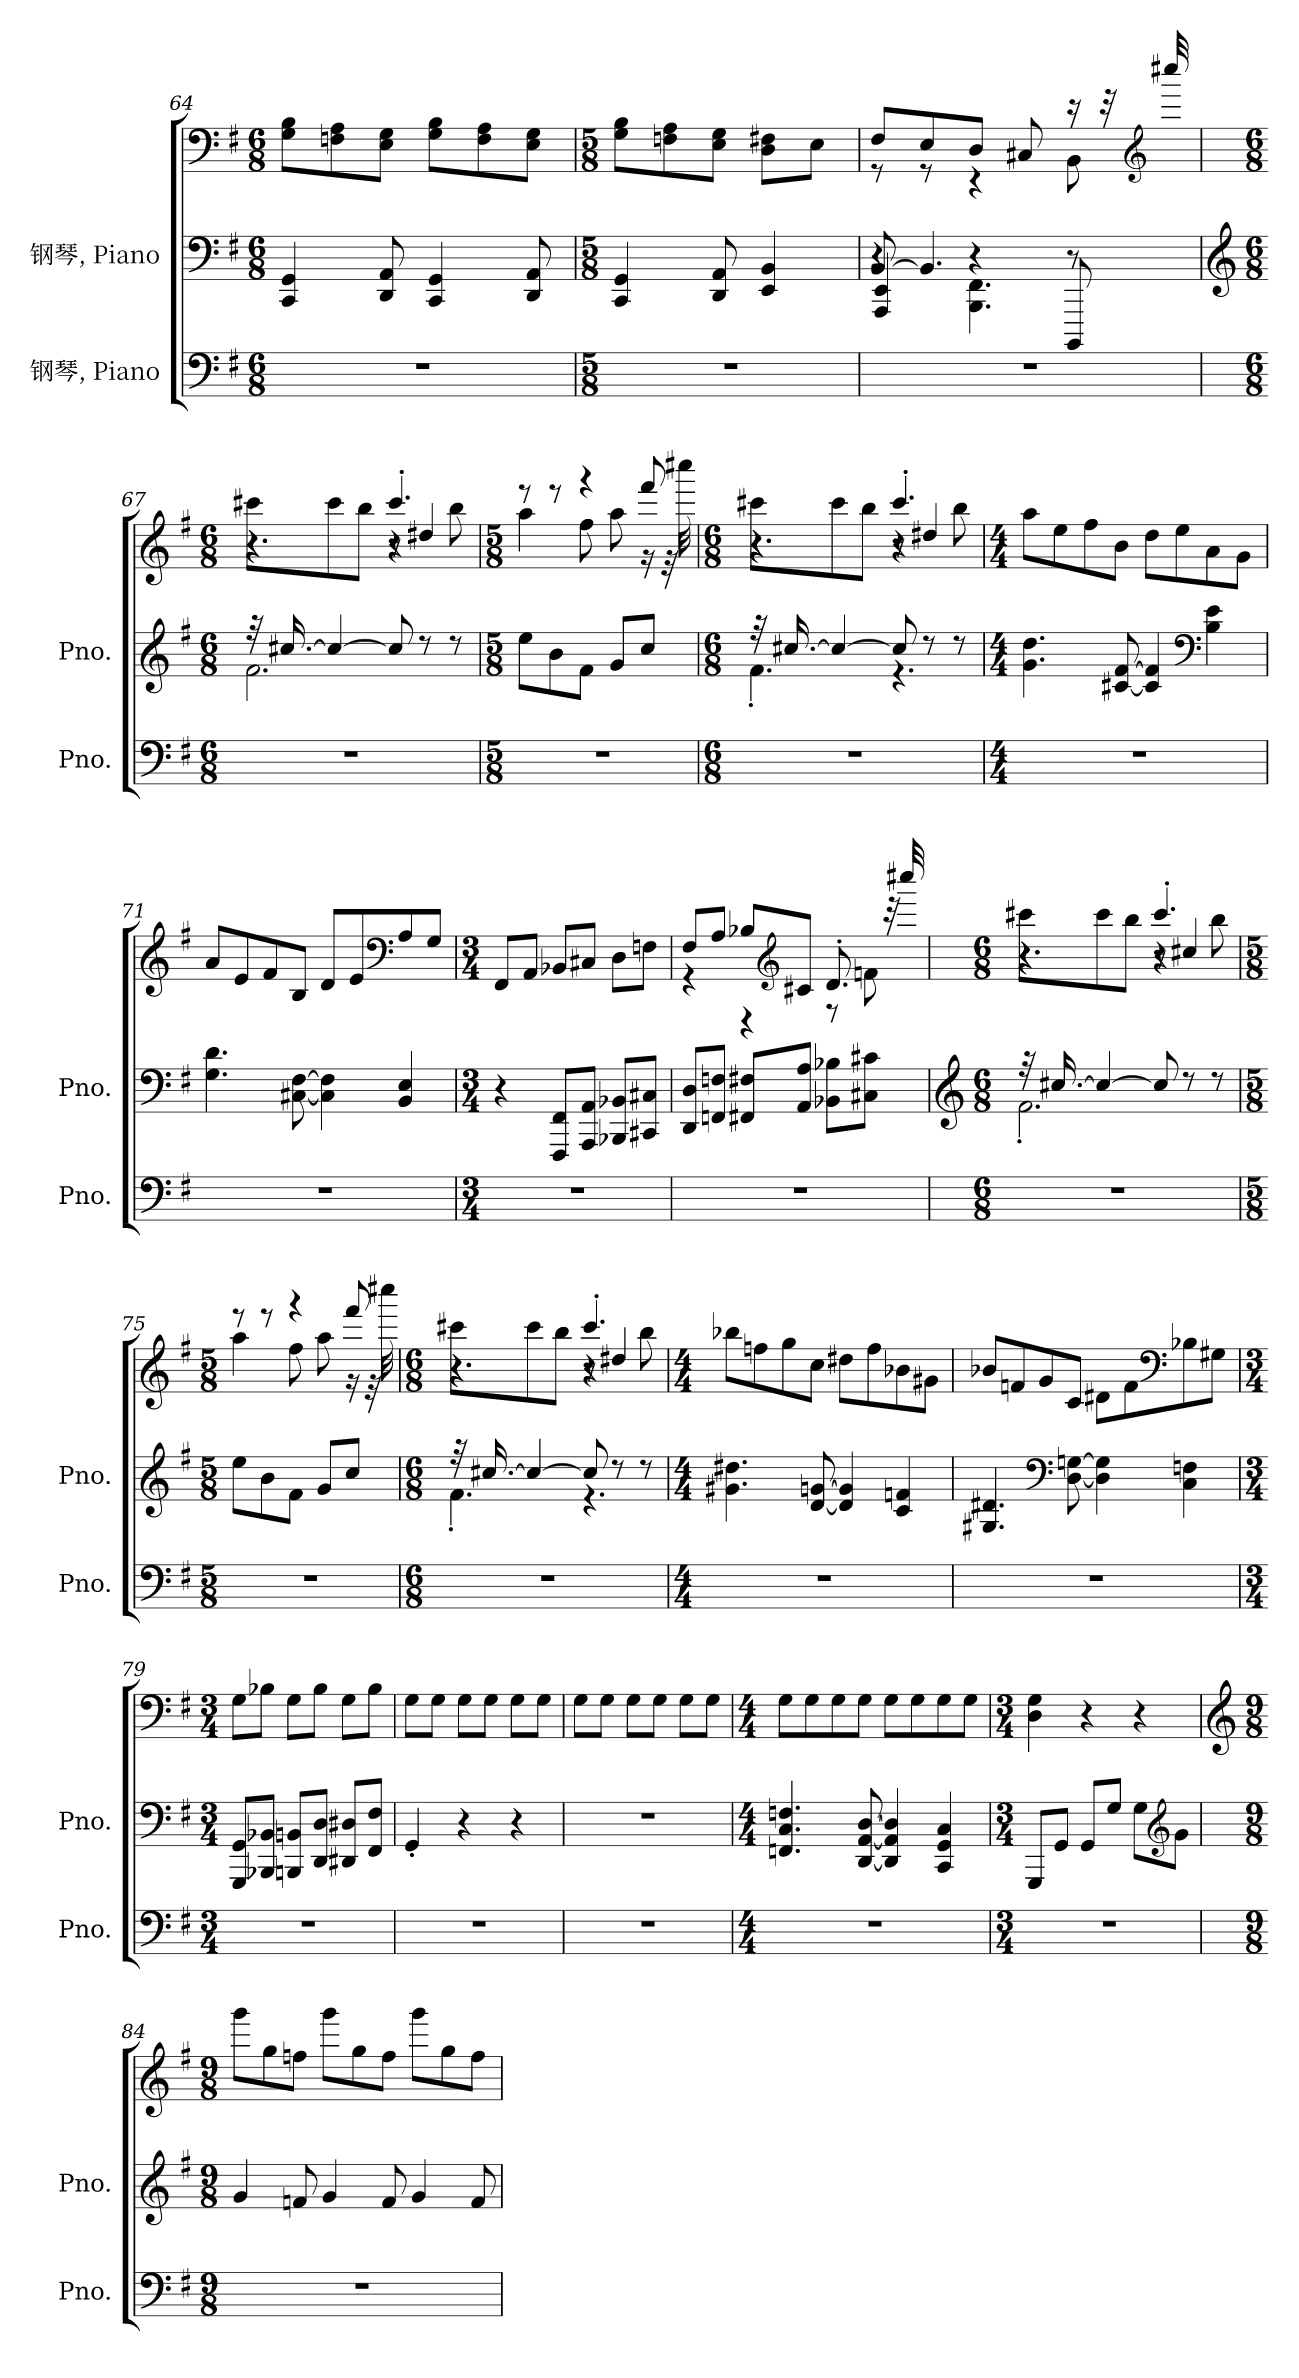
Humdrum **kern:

**kern	**kern	**kern
*part2	*part1	*part1
*staff3	*staff2	*staff1
*I"钢琴, Piano	*I"钢琴, Piano	*
*I'Pno.	*I'Pno.	*
!!LO:LB:g=z
*clefF4	*clefF4	*clefF4
*k[f#]	*k[f#]	*k[f#]
*M6/8	*M6/8	*M6/8
=64	=64	=64
2.r	4CC/ 4GG/	8G\ 8B\L
.	.	8Fn\ 8A\
.	8DD/ 8AA/	8E\ 8G\J
.	4CC/ 4GG/	8G\ 8B\L
.	.	8F\ 8A\
.	8DD/ 8AA/	8E\ 8G\J
=65	=65	=65
*M5/8	*M5/8	*M5/8
8%5r	4CC/ 4GG/	8G\ 8B\L
.	.	8Fn\ 8A\
.	8DD/ 8AA/	8E\ 8G\J
.	4EE/ 4BB/	8D\ 8F#X\L
.	.	8E\J
=66	=66	=66
*	*^	*^
*	*	*^	*	*
8%5r	[8BB/	4r	4AAA/ 4EE/	8F#/L	8r
.	4.BB/]	.	.	8E/	8r
.	.	4.BBB\ 4.FF#\	4r	8D/J	4r
.	.	.	.	8C#X/	.
.	8r	.	8BBBB/	16r	8BB\
.	.	.	.	32r	.
*	*	*	*	*clefG2	*
.	.	.	.	32cccc#X/	.
*	*v	*v	*v	*	*
*	*	*v	*v
!!LO:LB:g=z
=67	=67	=67
*	*clefG2	*
*M6/8	*M6/8	*M6/8
*	*^	*^
*	*	*	*	*^
2.r	32r	2.f#\	4.r	8ccc#X\L	4.r
.	[16.cc#X/	.	.	.	.
.	4cc#/_	.	.	8ccc#\	.
.	.	.	.	8bb\J	.
.	8cc#/]	.	4.ccc#'/	4r	8r
.	8r	.	.	.	4dd#X/
.	8r	.	.	8bb\	.
*	*v	*v	*	*	*
*	*	*v	*v	*v
=68	=68	=68
*M5/8	*M5/8	*M5/8
*	*	*^
8%5r	8ee\L	8r	4aa\
.	8b\	8r	.
.	8f#\J	4r	8ff#\
.	8g/L	.	8aa\
.	8cc/J	8fff#/	16r
.	.	.	32r
.	.	.	32cccc#X\
*	*	*v	*v
=69	=69	=69
*M6/8	*M6/8	*M6/8
*	*^	*^
*	*	*	*	*^
2.r	32r	4.f#'\	4.r	8ccc#X\L	4.r
.	[16.cc#X/	.	.	.	.
.	4cc#/_	.	.	8ccc#\	.
.	.	.	.	8bb\J	.
.	8cc#/]	4.r	4.ccc#'/	4r	8r
.	8r	.	.	.	4dd#X/
.	8r	.	.	8bb\	.
*	*v	*v	*	*	*
*	*	*v	*v	*v
!!LO:LB:g=z
=70	=70	=70
*M4/4	*M4/4	*M4/4
1r	4.g\ 4.dd\	8aa\L
.	.	8ee\
.	.	8ff#\
.	[8c#X/ [8f#/	8b\J
.	4c#/] 4f#/]	8dd\L
.	.	8ee\
*	*clefF4	*
.	4B\ 4e\	8a\
.	.	8g\J
=71	=71	=71
1r	4.G\ 4.d\	8a/L
.	.	8e/
.	.	8f#/
.	[8C#X\ [8F#\	8B/J
.	4C#\] 4F#\]	8d/L
.	.	8e/
*	*	*clefF4
.	4BB/ 4E/	8A/
.	.	8G/J
=72	=72	=72
*M3/4	*M3/4	*M3/4
2.r	4r	8FF#/L
.	.	8AA/J
.	8FFF#/ 8FF#/L	8BB-X/L
.	8AAA/ 8AA/J	8C#X/J
.	8BBB-X/ 8BB-X/L	8D\L
.	8CC#X/ 8C#X/J	8Fn\J
!!LO:PB:g=z
=73	=73	=73
*	*	*^
2.r	8DD/ 8D/L	8F#/L	4r
.	8FFn/ 8Fn/J	8A/J	.
.	8FF#X/ 8F#X/L	8B-X/L	4r
*	*	*clefG2	*
.	8AA/ 8A/J	8c#X/J	.
.	8BB-X\ 8B-X\L	8.d'/	8r
.	8C#X\ 8c#X\J	.	8fn\
.	.	32r	.
.	.	32cccc#X/	.
*	*	*v	*v
=74	=74	=74
*	*clefG2	*
*M6/8	*M6/8	*M6/8
*	*^	*^
*	*	*	*	*^
2.r	32r	2.f#'\	4.r	8ccc#X\L	4.r
.	[16.cc#X/	.	.	.	.
.	4cc#/_	.	.	8ccc#\	.
.	.	.	.	8bb\J	.
.	8cc#/]	.	4.ccc#'/	4r	8r
.	8r	.	.	.	4cc#X/
.	8r	.	.	8bb\	.
*	*v	*v	*	*	*
*	*	*v	*v	*v
!!LO:LB:g=z
=75	=75	=75
*M5/8	*M5/8	*M5/8
*	*	*^
8%5r	8ee\L	8r	4aa\
.	8b\	8r	.
.	8f#\J	4r	8ff#\
.	8g/L	.	8aa\
.	8cc/J	8fff#/	16r
.	.	.	32r
.	.	.	32cccc#X\
*	*	*v	*v
=76	=76	=76
*M6/8	*M6/8	*M6/8
*	*^	*^
*	*	*	*	*^
2.r	32r	4.f#'\	4.r	8ccc#X\L	4.r
.	[16.cc#X/	.	.	.	.
.	4cc#/_	.	.	8ccc#\	.
.	.	.	.	8bb\J	.
.	8cc#/]	4.r	4.ccc#'/	4r	8r
.	8r	.	.	.	4dd#X/
.	8r	.	.	8bb\	.
*	*v	*v	*	*	*
*	*	*v	*v	*v
=77	=77	=77
*M4/4	*M4/4	*M4/4
1r	4.g#X\ 4.dd#X\	8bb-X\L
.	.	8ffn\
.	.	8gg\
.	[8d/ [8gn/	8cc\J
.	4d/] 4g/]	8dd#X\L
.	.	8ff\
.	4c/ 4fn/	8b-X\
.	.	8g#X\J
!!LO:LB:g=z
=78	=78	=78
1r	4.G#X/ 4.d#X/	8b-X/L
.	.	8fn/
.	.	8g/
*	*clefF4	*
.	[8D\ [8Gn\	8c/J
.	4D\] 4G\]	8d#X\L
.	.	8f\
*	*	*clefF4
.	4C\ 4Fn\	8B-X\
.	.	8G#X\J
=79	=79	=79
*M3/4	*M3/4	*M3/4
2.r	8GGG/ 8GG/L	8G\L
.	8BBB-X/ 8BB-X/J	8B-X\J
.	8BBBn/ 8BBn/L	8G\L
.	8DD/ 8D/J	8B-\J
.	8DD#X/ 8D#X/L	8G\L
.	8FF#/ 8F#/J	8B-\J
=80	=80	=80
2.r	4GG'/	8G\L
.	.	8G\J
.	4r	8G\L
.	.	8G\J
.	4r	8G\L
.	.	8G\J
=81	=81	=81
2.r	2.r	8G\L
.	.	8G\J
.	.	8G\L
.	.	8G\J
.	.	8G\L
.	.	8G\J
!!LO:LB:g=z
=82	=82	=82
*M4/4	*M4/4	*M4/4
1r	4.FFn/ 4.C/ 4.Fn/	8G\L
.	.	8G\
.	.	8G\
.	[8DD/ [8AA/ [8D/	8G\J
.	4DD/] 4AA/] 4D/]	8G\L
.	.	8G\
.	4CC/ 4GG/ 4C/	8G\
.	.	8G\J
=83	=83	=83
*M3/4	*M3/4	*M3/4
2.r	8GGG/L	4D\ 4G\
.	8GG/J	.
.	8GG/L	4r
.	8G/J	.
.	8G\L	4r
*	*clefG2	*
.	8g\J	.
=84	=84	=84
*	*	*clefG2
*M9/8	*M9/8	*M9/8
8%9r	4g/	8ggg\L
.	.	8gg\
.	8fn/	8ffn\J
.	4g/	8ggg\L
.	.	8gg\
.	8f/	8ff\J
.	4g/	8ggg\L
.	.	8gg\
.	8f/	8ff\J
=	=	=
*-	*-	*-
